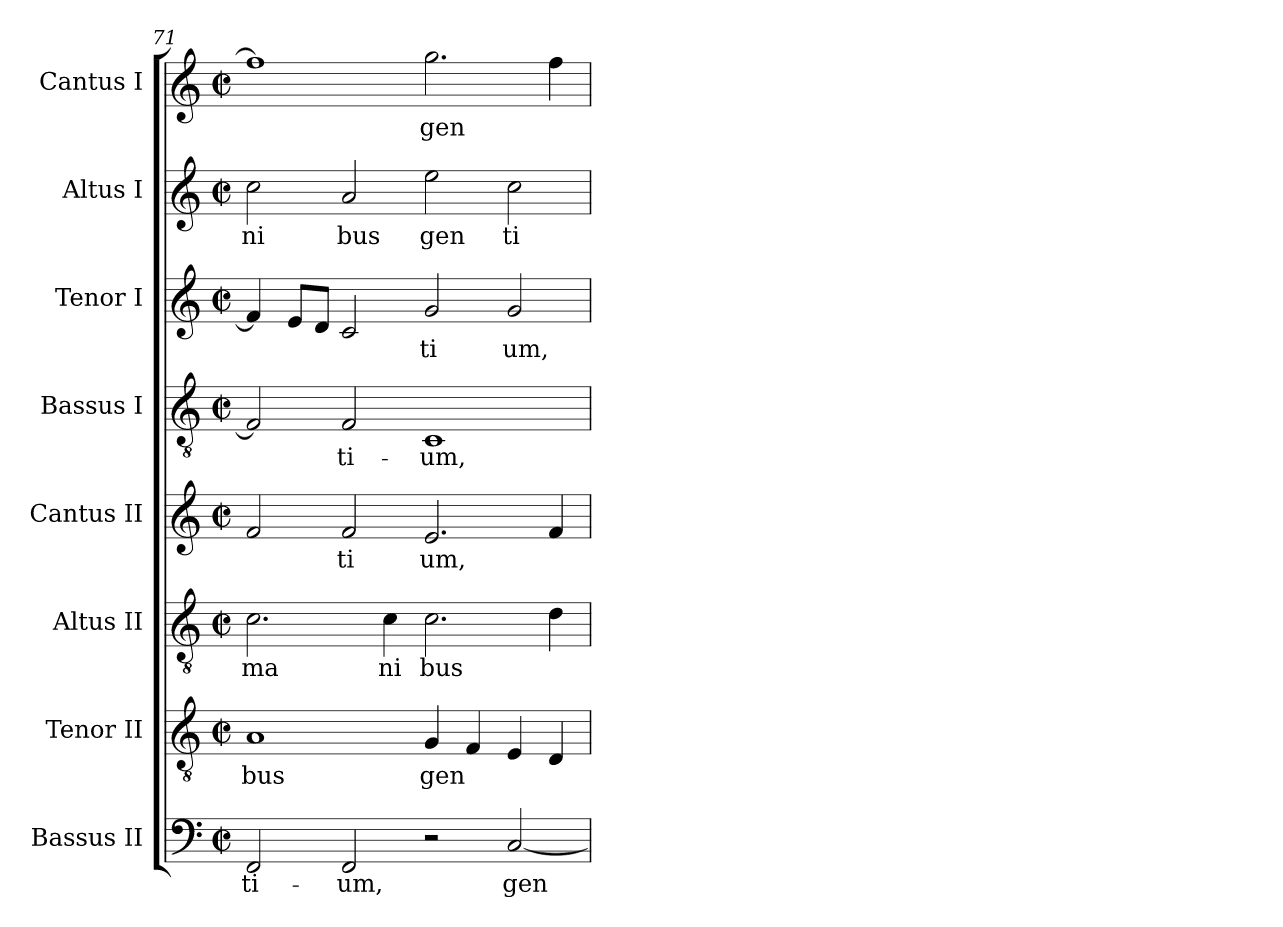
**kern	**text	**kern	**text	**kern	**text	**kern	**text	**kern	**text	**kern	**text	**kern	**text	**kern	**text
*part8	*part8	*part7	*part7	*part6	*part6	*part5	*part5	*part4	*part4	*part3	*part3	*part2	*part2	*part1	*part1
*staff8	*staff8	*staff7	*staff7	*staff6	*staff6	*staff5	*staff5	*staff4	*staff4	*staff3	*staff3	*staff2	*staff2	*staff1	*staff1
*I"Bassus II	*	*I"Tenor II	*	*I"Altus II	*	*I"Cantus II	*	*I"Bassus I	*	*I"Tenor I	*	*I"Altus I	*	*I"Cantus I	*
*clefF4	*	*clefGv2	*	*clefGv2	*	*clefG2	*	*clefGv2	*	*clefG2	*	*clefG2	*	*clefG2	*
*k[]	*	*k[]	*	*k[]	*	*k[]	*	*k[]	*	*k[]	*	*k[]	*	*k[]	*
*C:	*	*C:	*	*C:	*	*C:	*	*C:	*	*C:	*	*C:	*	*C:	*
*M2/2	*	*M2/2	*	*M2/2	*	*M2/2	*	*M2/2	*	*M2/2	*	*M2/2	*	*M2/2	*
*met(c|)	*	*met(c|)	*	*met(c|)	*	*met(c|)	*	*met(c|)	*	*met(c|)	*	*met(c|)	*	*met(c|)	*
=71	=71	=71	=71	=71	=71	=71	=71	=71	=71	=71	=71	=71	=71	=71	=71
!	!LO:LY:b:cj	!	!LO:LY:b:cj	!	!LO:LY:b:cj	!	!LO:LY:b:cj	!	!LO:LY:b:cj	!	!LO:LY:b:cj	!	!LO:LY:b:cj	!	!LO:LY:b:cj
2FF/	-ti-	1A	-bus	2.c\	ma	2f/	.	2F/]	--	4f/]	.	2cc\	ni	1ff]	.
!	!	!	!	!	!	!	!	!	!	!	!LO:LY:b:cj	!	!	!	!
.	.	.	.	.	.	.	.	.	.	8e/L	.	.	.	.	.
!	!	!	!	!	!	!	!	!	!	!	!LO:LY:b:cj	!	!	!	!
.	.	.	.	.	.	.	.	.	.	8d/J	.	.	.	.	.
!	!LO:LY:b:cj	!	!	!	!	!	!LO:LY:b:cj	!	!LO:LY:b:cj	!	!LO:LY:b:cj	!	!LO:LY:b:cj	!	!
2FF/	-um,	.	.	.	.	2f/	ti	2F/	-ti-	2c/	.	2a/	bus	.	.
!	!	!	!	!	!LO:LY:b:cj	!	!	!	!	!	!	!	!	!	!
.	.	.	.	4c\	ni	.	.	.	.	.	.	.	.	.	.
!	!	!	!LO:LY:b:cj	!	!LO:LY:b:cj	!	!LO:LY:b:cj	!	!LO:LY:b:cj	!	!LO:LY:b:cj	!	!LO:LY:b:cj	!	!LO:LY:b:cj
2r	.	4G/	gen-	2.c\	bus	2.e/	um,	1C	-um,	2g/	ti	2ee\	gen	2.gg\	gen-
!	!	!	!LO:LY:b:cj	!	!	!	!	!	!	!	!	!	!	!	!
.	.	4F/	--	.	.	.	.	.	.	.	.	.	.	.	.
!	!LO:LY:b:cj	!	!LO:LY:b:cj	!	!	!	!	!	!	!	!LO:LY:b:cj	!	!LO:LY:b:cj	!	!
[<2C/	gen-	4E/	--	.	.	.	.	.	.	2g/	um,	2cc\	ti	.	.
!	!	!	!LO:LY:b:cj	!	!LO:LY:b:cj	!	!LO:LY:b:cj	!	!	!	!	!	!	!	!LO:LY:b:cj
.	.	4D/	--	4d\	.	4f/	.	.	.	.	.	.	.	4ff\	--
=	=	=	=	=	=	=	=	=	=	=	=	=	=	=	=
*-	*-	*-	*-	*-	*-	*-	*-	*-	*-	*-	*-	*-	*-	*-	*-
